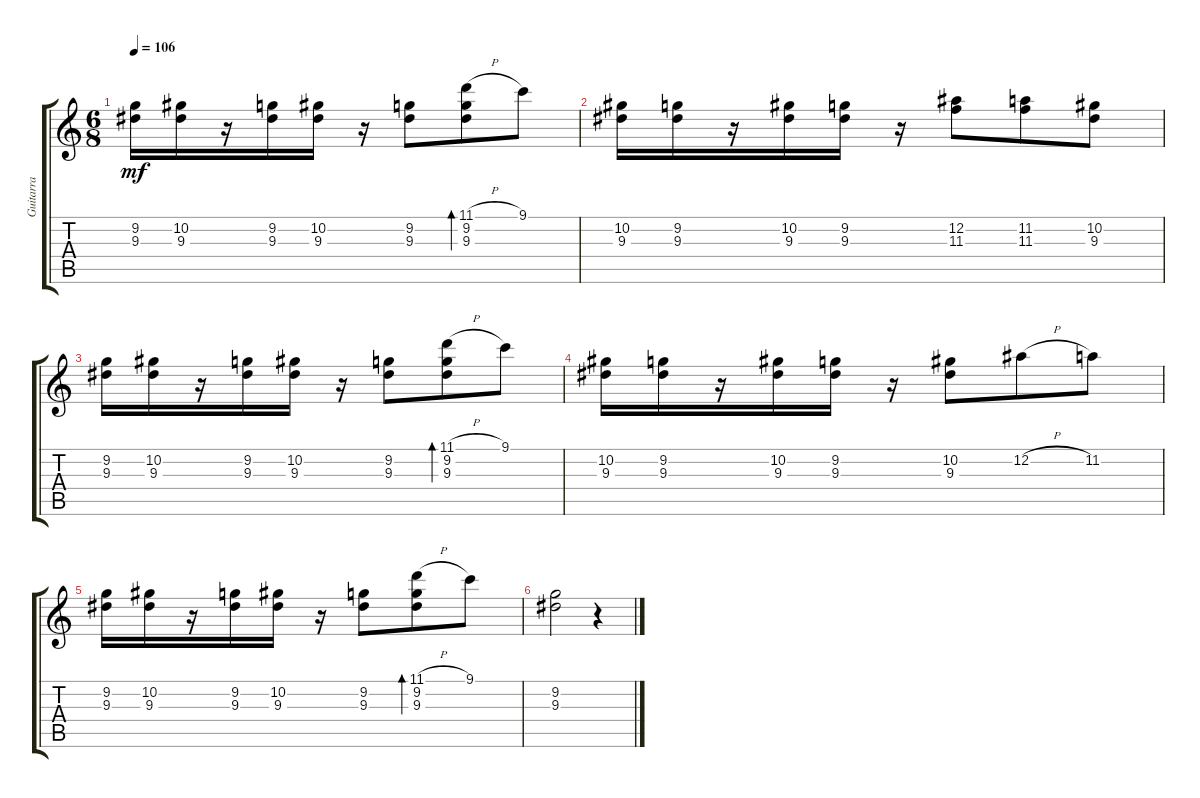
\track ("Guitarra" "Guitarra") {instrument acousticguitarnylon}
\staff {score tabs}
\tuning (Eb4 Bb3 Gb3 Db3 Ab2 Eb2) {hide}
\ts (6 8)
\tempo 106
\clef g2
\ks c
(9.2 9.3).16{dy mf} (10.2 9.3).16 r.16 (9.2 9.3).16 (10.2 9.3).16 r.16 (9.2 9.3).8 (11.1{h} 9.2 9.3).8{bd 480} 9.1.8 |
(10.2 9.3).16 (9.2 9.3).16 r.16 (10.2 9.3).16 (9.2 9.3).16 r.16 (12.2 11.3).8 (11.2 11.3).8 (10.2 9.3).8 |
(9.2 9.3).16 (10.2 9.3).16 r.16 (9.2 9.3).16 (10.2 9.3).16 r.16 (9.2 9.3).8 (11.1{h} 9.2 9.3).8{bd 480} 9.1.8 |
(10.2 9.3).16 (9.2 9.3).16 r.16 (10.2 9.3).16 (9.2 9.3).16 r.16 (10.2 9.3).8 12.2{h}.8 11.2.8 |
(9.2 9.3).16 (10.2 9.3).16 r.16 (9.2 9.3).16 (10.2 9.3).16 r.16 (9.2 9.3).8 (11.1{h} 9.2 9.3).8{bd 480} 9.1.8 |
(9.2 9.3).2 r.4
